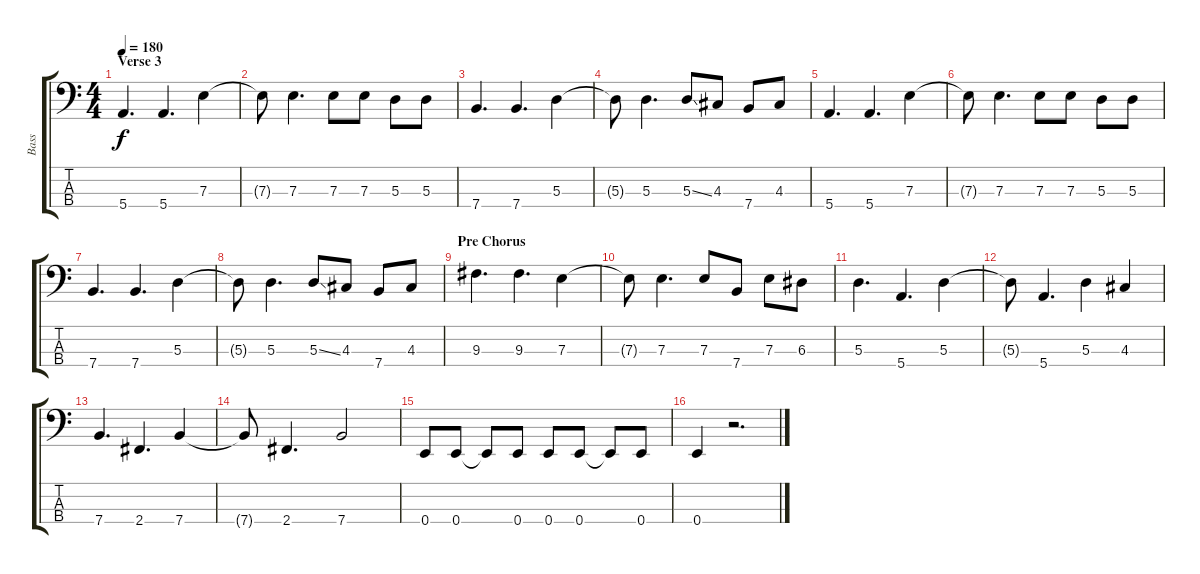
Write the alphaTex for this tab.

\track ("Bass" "Bass") {instrument electricbassfinger}
\staff {score tabs}
\tuning (G2 D2 A1 E1) {hide}
\ts (4 4)
\section ("" "Verse 3")
\tempo 180
\clef f4
\ks c
5.4.4{d dy f} 5.4.4{d} 7.3.4 |
7.3{t}.8 7.3.4{d} 7.3.8 7.3.8 5.3.8 5.3.8 |
7.4.4{d} 7.4.4{d} 5.3.4 |
5.3{t}.8 5.3.4{d} 5.3{ss}.8 4.3.8 7.4.8 4.3.8 |
5.4.4{d} 5.4.4{d} 7.3.4 |
7.3{t}.8 7.3.4{d} 7.3.8 7.3.8 5.3.8 5.3.8 |
7.4.4{d} 7.4.4{d} 5.3.4 |
5.3{t}.8 5.3.4{d} 5.3{ss}.8 4.3.8 7.4.8 4.3.8 |
\section ("" "Pre Chorus")
9.3.4{d} 9.3.4{d} 7.3.4 |
7.3{t}.8 7.3.4{d} 7.3.8 7.4.8 7.3.8 6.3.8 |
5.3.4{d} 5.4.4{d} 5.3.4 |
5.3{t}.8 5.4.4{d} 5.3.4 4.3.4 |
7.4.4{d} 2.4.4{d} 7.4.4 |
7.4{t}.8 2.4.4{d} 7.4.2 |
0.4.8 0.4.8 0.4{t}.8 0.4.8 0.4.8 0.4.8 0.4{t}.8 0.4.8 |
0.4.4 r.2{d}
